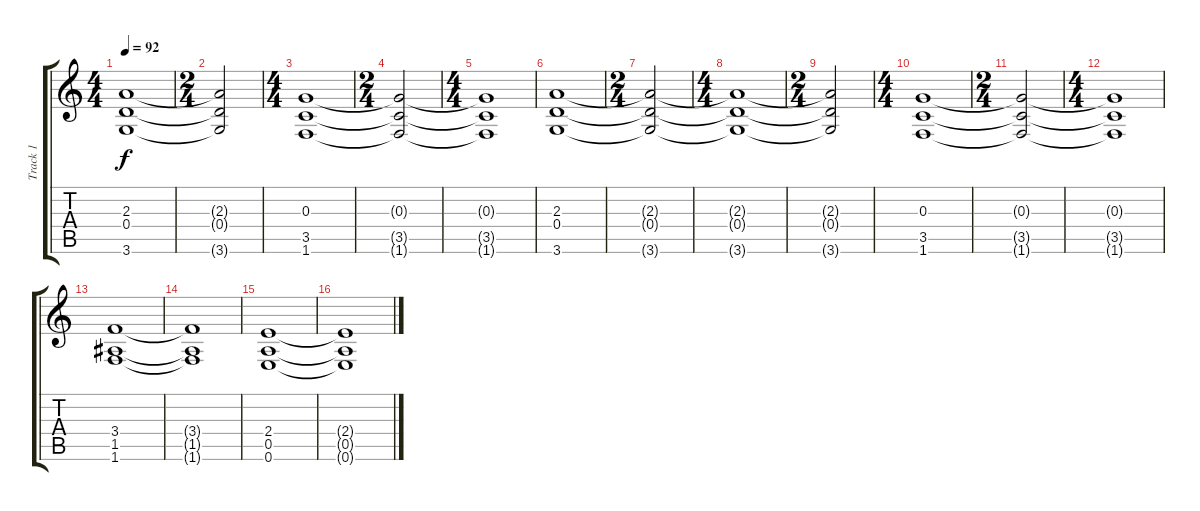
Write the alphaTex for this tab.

\track ("Track 1" "Track 1") {instrument distortionguitar}
\staff {score tabs}
\tuning (E4 B3 G3 D3 A2 E2) {hide}
\ts (4 4)
\tempo 92
\clef g2
\ks c
(2.3{t} 0.4{t} 3.6{t}).1{dy f} |
\ts (2 4)
(2.3{t} 0.4{t} 3.6{t}).2 |
\ts (4 4)
(0.3 3.5 1.6).1{volume 13} |
\ts (2 4)
(0.3{t} 3.5{t} 1.6{t}).2 |
\ts (4 4)
(0.3{t} 3.5{t} 1.6{t}).1 |
(2.3 0.4 3.6).1{volume 13} |
\ts (2 4)
(2.3{t} 0.4{t} 3.6{t}).2 |
\ts (4 4)
(2.3{t} 0.4{t} 3.6{t}).1 |
\ts (2 4)
(2.3{t} 0.4{t} 3.6{t}).2 |
\ts (4 4)
(0.3 3.5 1.6).1{volume 13} |
\ts (2 4)
(0.3{t} 3.5{t} 1.6{t}).2 |
\ts (4 4)
(0.3{t} 3.5{t} 1.6{t}).1 |
(3.4 1.5 1.6).1{volume 13} |
(3.4{t} 1.5{t} 1.6{t}).1 |
(2.4 0.5 0.6).1 |
(2.4{t} 0.5{t} 0.6{t}).1
